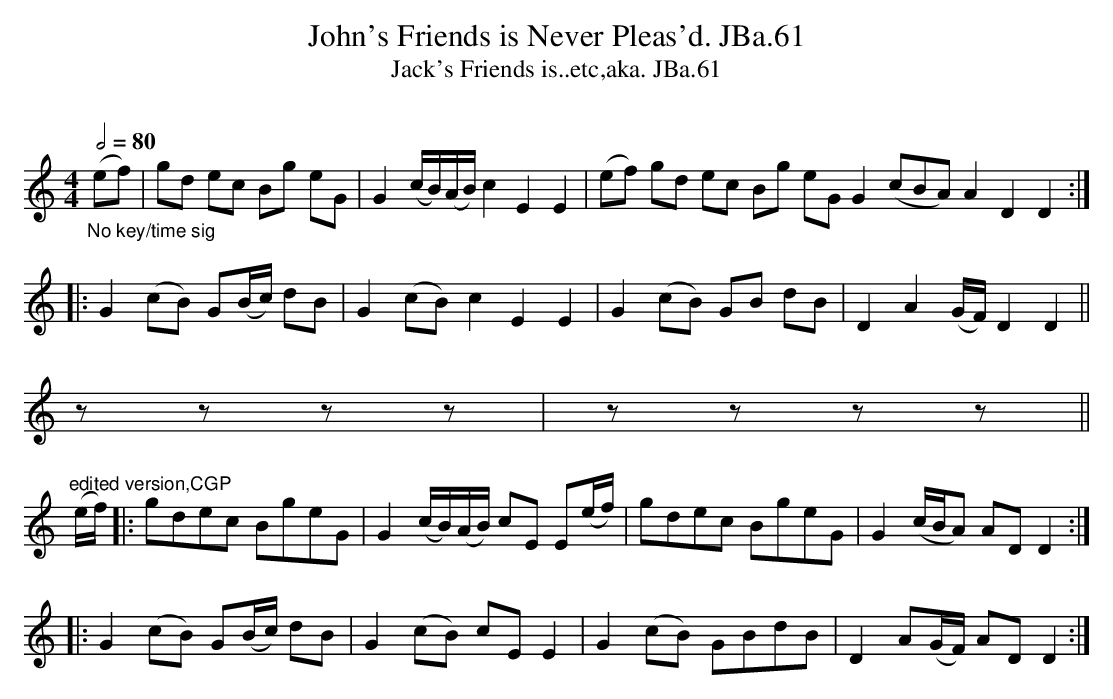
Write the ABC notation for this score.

X:1
T:John's Friends is Never Pleas'd. JBa.61
T:Jack's Friends is..etc,aka. JBa.61
M:4/4
L:1/8
Q:1/2=80
O:
K:Gmix
"_No key/time sig"
(ef)|gd ec Bg eG|G2 (c/B/)(A/B/) c2 E2E2|\
(ef) gd ec Bg eG G2 (cBA) A2 D2D2:|
|:G2 (cB) G(B/c/) dB|G2 (cB) c2 E2 E2|\
G2 (cB) GB dB|D2 A2 (G/F/) D2D2||
zzzz|zzzz||
"^edited version,CGP"
(e/f/)|:gdec BgeG|G2 (c/B/)(A/B/) cE E(e/f/)|\
gdec BgeG|G2 (c/B/A) AD D2:|
|:G2 (cB) G(B/c/) dB|G2 (cB) cE E2|\
G2 (cB) GBdB|D2 A(G/F/) ADD2:|
